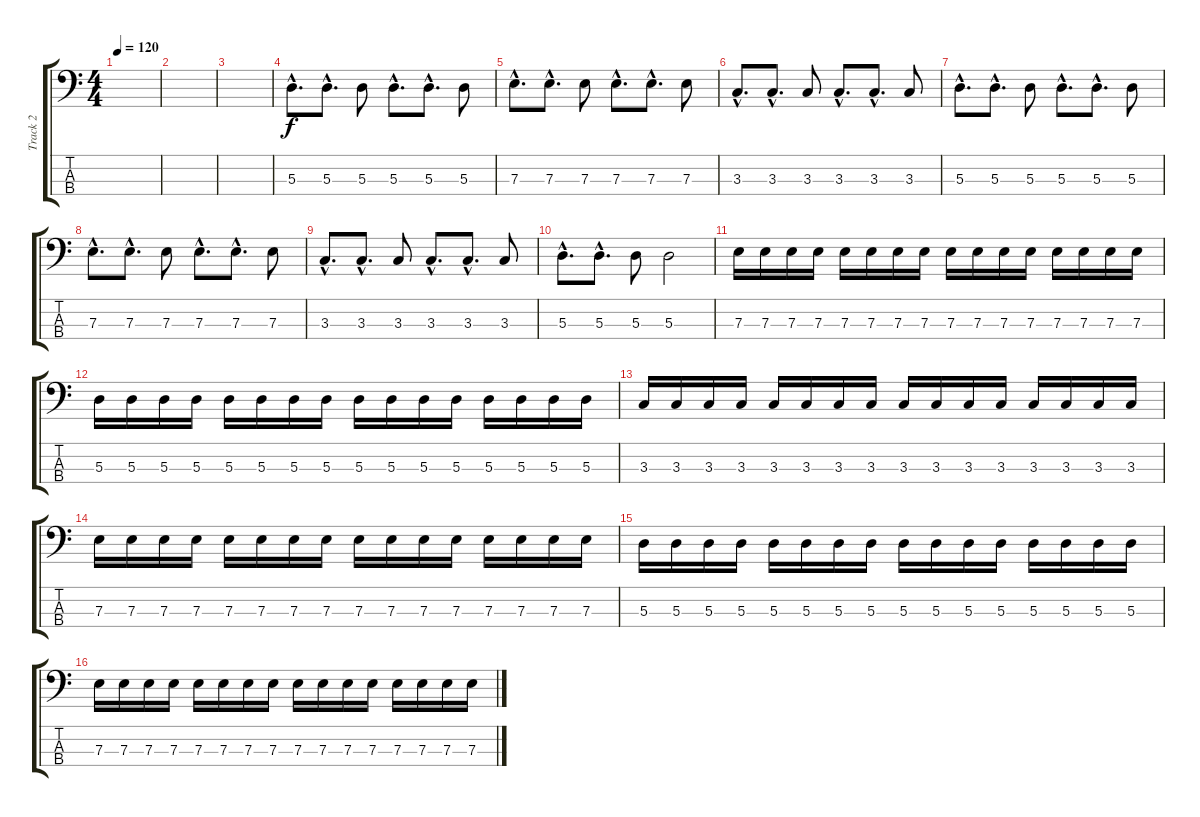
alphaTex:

\track ("Track 2" "Track 2") {instrument electricbassfinger}
\staff {score tabs}
\tuning (G2 D2 A1 D1) {hide}
\ts (4 4)
\tempo 120
\clef f4
\ks c
|
|
|
5.3{hac}.8{d} 5.3{hac}.8{d} 5.3.8 5.3{hac}.8{d} 5.3{hac}.8{d} 5.3.8 |
7.3{hac}.8{d} 7.3{hac}.8{d} 7.3.8 7.3{hac}.8{d} 7.3{hac}.8{d} 7.3.8 |
3.3{hac}.8{d} 3.3{hac}.8{d} 3.3.8 3.3{hac}.8{d} 3.3{hac}.8{d} 3.3.8 |
5.3{hac}.8{d} 5.3{hac}.8{d} 5.3.8 5.3{hac}.8{d} 5.3{hac}.8{d} 5.3.8 |
7.3{hac}.8{d} 7.3{hac}.8{d} 7.3.8 7.3{hac}.8{d} 7.3{hac}.8{d} 7.3.8 |
3.3{hac}.8{d} 3.3{hac}.8{d} 3.3.8 3.3{hac}.8{d} 3.3{hac}.8{d} 3.3.8 |
5.3{hac}.8{d} 5.3{hac}.8{d} 5.3.8 5.3.2 |
7.3.16 7.3.16 7.3.16 7.3.16 7.3.16 7.3.16 7.3.16 7.3.16 7.3.16 7.3.16 7.3.16 7.3.16 7.3.16 7.3.16 7.3.16 7.3.16 |
5.3.16 5.3.16 5.3.16 5.3.16 5.3.16 5.3.16 5.3.16 5.3.16 5.3.16 5.3.16 5.3.16 5.3.16 5.3.16 5.3.16 5.3.16 5.3.16 |
3.3.16 3.3.16 3.3.16 3.3.16 3.3.16 3.3.16 3.3.16 3.3.16 3.3.16 3.3.16 3.3.16 3.3.16 3.3.16 3.3.16 3.3.16 3.3.16 |
7.3.16 7.3.16 7.3.16 7.3.16 7.3.16 7.3.16 7.3.16 7.3.16 7.3.16 7.3.16 7.3.16 7.3.16 7.3.16 7.3.16 7.3.16 7.3.16 |
5.3.16 5.3.16 5.3.16 5.3.16 5.3.16 5.3.16 5.3.16 5.3.16 5.3.16 5.3.16 5.3.16 5.3.16 5.3.16 5.3.16 5.3.16 5.3.16 |
7.3.16 7.3.16 7.3.16 7.3.16 7.3.16 7.3.16 7.3.16 7.3.16 7.3.16 7.3.16 7.3.16 7.3.16 7.3.16 7.3.16 7.3.16 7.3.16
